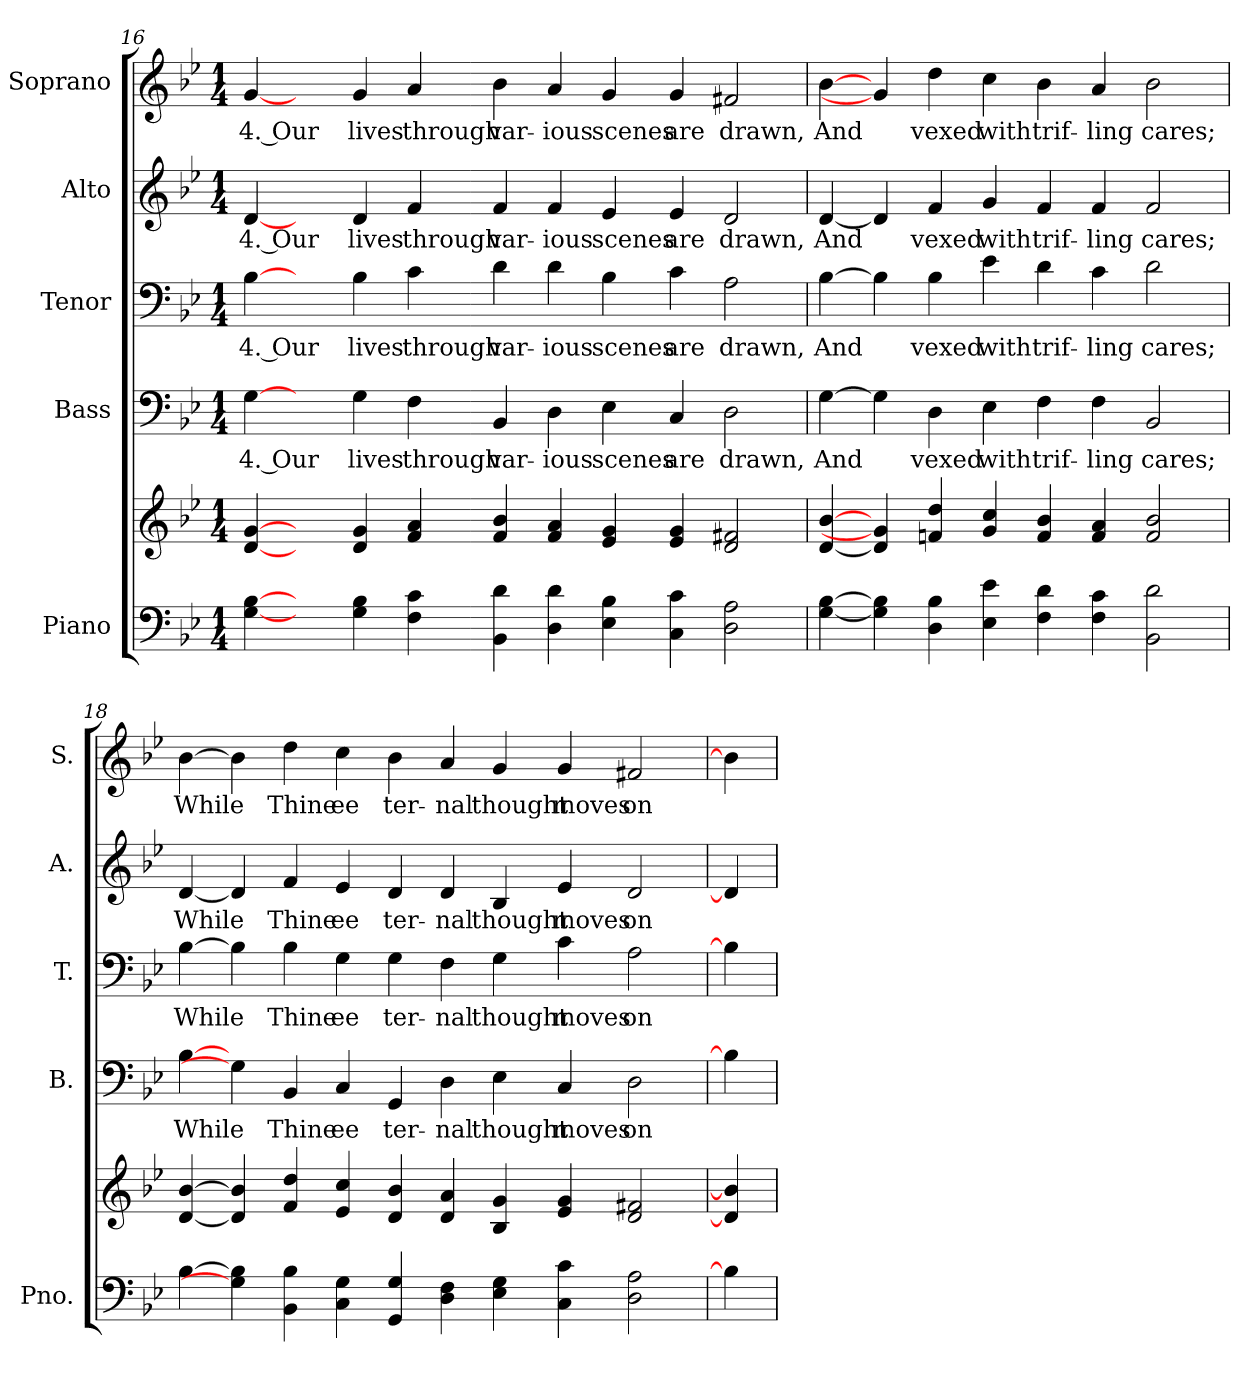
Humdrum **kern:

**kern	**kern	**kern	**text	**kern	**text	**kern	**text	**kern	**text
*part5	*part5	*part4	*part4	*part3	*part3	*part2	*part2	*part1	*part1
*staff6	*staff5	*staff4	*staff4	*staff3	*staff3	*staff2	*staff2	*staff1	*staff1
*I"Piano	*	*I"Bass	*	*I"Tenor	*	*I"Alto	*	*I"Soprano	*
*I'Pno.	*	*I'B.	*	*I'T.	*	*I'A.	*	*I'S.	*
!!LO:PB:g=z
*clefF4	*clefG2	*clefF4	*	*clefF4	*	*clefG2	*	*clefG2	*
*k[b-e-]	*k[b-e-]	*k[b-e-]	*	*k[b-e-]	*	*k[b-e-]	*	*k[b-e-]	*
*B-:	*B-:	*B-:	*	*B-:	*	*B-:	*	*B-:	*
*M1/4	*M1/4	*M1/4	*	*M1/4	*	*M1/4	*	*M1/4	*
=16	=16	=16	=16	=16	=16	=16	=16	=16	=16
!	!	!	!LO:LY:b:color=#000000	!	!	!	!	!	!
!	!	!	!	!	!LO:LY:b:color=#000000	!	!	!	!
!	!	!	!	!	!	!	!LO:LY:b:color=#000000	!	!
!	!	!	!	!	!	!	!	!	!LO:LY:b:color=#000000
[4Gi\ [4B-i	[4di/ [4gi	[4Gi\	4. Our	[4B-i\	4. Our	[4di/	4. Our	[4gi/	4. Our
4ryy	4ryy	4ryy	.	4ryy	.	4ryy	.	4ryy	.
!	!	!	!LO:LY:b:color=#000000	!	!	!	!	!	!
!	!	!	!	!	!LO:LY:b:color=#000000	!	!	!	!
!	!	!	!	!	!	!	!LO:LY:b:color=#000000	!	!
!	!	!	!	!	!	!	!	!	!LO:LY:b:color=#000000
4Gi\ 4B-i	4di/ 4gi	4Gi\	lives	4B-i\	lives	4di/	lives	4gi/	lives
!	!	!	!LO:LY:b:color=#000000	!	!	!	!	!	!
!	!	!	!	!	!LO:LY:b:color=#000000	!	!	!	!
!	!	!	!	!	!	!	!LO:LY:b:color=#000000	!	!
!	!	!	!	!	!	!	!	!	!LO:LY:b:color=#000000
4Fi\ 4ci	4fi/ 4ai	4Fi\	through	4ci\	through	4fi/	through	4ai/	through
!	!	!	!LO:LY:b:color=#000000	!	!	!	!	!	!
!	!	!	!	!	!LO:LY:b:color=#000000	!	!	!	!
!	!	!	!	!	!	!	!LO:LY:b:color=#000000	!	!
!	!	!	!	!	!	!	!	!	!LO:LY:b:color=#000000
4BB-i\ 4di	4fi/ 4b-i	4BB-i/	var-	4di\	var-	4fi/	var-	4b-i\	var-
!	!	!	!LO:LY:b:color=#000000	!	!	!	!	!	!
!	!	!	!	!	!LO:LY:b:color=#000000	!	!	!	!
!	!	!	!	!	!	!	!LO:LY:b:color=#000000	!	!
!	!	!	!	!	!	!	!	!	!LO:LY:b:color=#000000
4Di\ 4di	4fi/ 4ai	4Di\	-ious	4di\	-ious	4fi/	-ious	4ai/	-ious
!	!	!	!LO:LY:b:color=#000000	!	!	!	!	!	!
!	!	!	!	!	!LO:LY:b:color=#000000	!	!	!	!
!	!	!	!	!	!	!	!LO:LY:b:color=#000000	!	!
!	!	!	!	!	!	!	!	!	!LO:LY:b:color=#000000
4E-i\ 4B-i	4e-i/ 4gi	4E-i\	scenes	4B-i\	scenes	4e-i/	scenes	4gi/	scenes
!	!	!	!LO:LY:b:color=#000000	!	!	!	!	!	!
!	!	!	!	!	!LO:LY:b:color=#000000	!	!	!	!
!	!	!	!	!	!	!	!LO:LY:b:color=#000000	!	!
!	!	!	!	!	!	!	!	!	!LO:LY:b:color=#000000
4Ci\ 4ci	4e-i/ 4gi	4Ci/	are	4ci\	are	4e-i/	are	4gi/	are
!	!	!	!LO:LY:b:color=#000000	!	!	!	!	!	!
!	!	!	!	!	!LO:LY:b:color=#000000	!	!	!	!
!	!	!	!	!	!	!	!LO:LY:b:color=#000000	!	!
!	!	!	!	!	!	!	!	!	!LO:LY:b:color=#000000
2Di\ 2Ai	2di/ 2f#Xi	2Di\	drawn,	2Ai\	drawn,	2di/	drawn,	2f#Xi/	drawn,
!!LO:PB:g=z
=17	=17	=17	=17	=17	=17	=17	=17	=17	=17
!	!	!	!LO:LY:b:color=#000000	!	!	!	!	!	!
!	!	!	!	!	!LO:LY:b:color=#000000	!	!	!	!
!	!	!	!	!	!	!	!LO:LY:b:color=#000000	!	!
!	!	!	!	!	!	!	!	!	!LO:LY:b:color=#000000
[4Gi\ [4B-i	[4di/ [4b-i	[4Gi\	And	[4B-i\	And	[4di/	And	[4b-i\	And
4Gi\] 4B-i]	4di/] 4gi]	4Gi\]	.	4B-i\]	.	4di/]	.	4gi/]	.
!	!	!	!LO:LY:b:color=#000000	!	!	!	!	!	!
!	!	!	!	!	!LO:LY:b:color=#000000	!	!	!	!
!	!	!	!	!	!	!	!LO:LY:b:color=#000000	!	!
!	!	!	!	!	!	!	!	!	!LO:LY:b:color=#000000
4Di\ 4B-i	4fni/ 4ddi	4Di\	vexed	4B-i\	vexed	4fi/	vexed	4ddi\	vexed
!	!	!	!LO:LY:b:color=#000000	!	!	!	!	!	!
!	!	!	!	!	!LO:LY:b:color=#000000	!	!	!	!
!	!	!	!	!	!	!	!LO:LY:b:color=#000000	!	!
!	!	!	!	!	!	!	!	!	!LO:LY:b:color=#000000
4E-i\ 4e-i	4gi/ 4cci	4E-i\	with	4e-i\	with	4gi/	with	4cci\	with
!	!	!	!LO:LY:b:color=#000000	!	!	!	!	!	!
!	!	!	!	!	!LO:LY:b:color=#000000	!	!	!	!
!	!	!	!	!	!	!	!LO:LY:b:color=#000000	!	!
!	!	!	!	!	!	!	!	!	!LO:LY:b:color=#000000
4Fi\ 4di	4fi/ 4b-i	4Fi\	trif-	4di\	trif-	4fi/	trif-	4b-i\	trif-
!	!	!	!LO:LY:b:color=#000000	!	!	!	!	!	!
!	!	!	!	!	!LO:LY:b:color=#000000	!	!	!	!
!	!	!	!	!	!	!	!LO:LY:b:color=#000000	!	!
!	!	!	!	!	!	!	!	!	!LO:LY:b:color=#000000
4Fi\ 4ci	4fi/ 4ai	4Fi\	-ling	4ci\	-ling	4fi/	-ling	4ai/	-ling
!	!	!	!LO:LY:b:color=#000000	!	!	!	!	!	!
!	!	!	!	!	!LO:LY:b:color=#000000	!	!	!	!
!	!	!	!	!	!	!	!LO:LY:b:color=#000000	!	!
!	!	!	!	!	!	!	!	!	!LO:LY:b:color=#000000
2BB-i\ 2di	2fi/ 2b-i	2BB-i/	cares;	2di\	cares;	2fi/	cares;	2b-i\	cares;
!!LO:PB:g=z
=18	=18	=18	=18	=18	=18	=18	=18	=18	=18
!	!	!	!LO:LY:b:color=#000000	!	!	!	!	!	!
!	!	!	!	!	!LO:LY:b:color=#000000	!	!	!	!
!	!	!	!	!	!	!	!LO:LY:b:color=#000000	!	!
!	!	!	!	!	!	!	!	!	!LO:LY:b:color=#000000
[4B-i\	[4di/ [4b-i	[4B-i\	While	[4B-i\	While	[4di/	While	[4b-i\	While
4Gi\] 4B-i]	4di/] 4b-i]	4Gi\]	.	4B-i\]	.	4di/]	.	4b-i\]	.
!	!	!	!LO:LY:b:color=#000000	!	!	!	!	!	!
!	!	!	!	!	!LO:LY:b:color=#000000	!	!	!	!
!	!	!	!	!	!	!	!LO:LY:b:color=#000000	!	!
!	!	!	!	!	!	!	!	!	!LO:LY:b:color=#000000
4BB-i\ 4B-i	4fi/ 4ddi	4BB-i/	Thine	4B-i\	Thine	4fi/	Thine	4ddi\	Thine
!	!	!	!LO:LY:b:color=#000000	!	!	!	!	!	!
!	!	!	!	!	!LO:LY:b:color=#000000	!	!	!	!
!	!	!	!	!	!	!	!LO:LY:b:color=#000000	!	!
!	!	!	!	!	!	!	!	!	!LO:LY:b:color=#000000
4Ci\ 4Gi	4e-i/ 4cci	4Ci/	ee	4Gi\	ee	4e-i/	ee	4cci\	ee
!	!	!	!LO:LY:b:color=#000000	!	!	!	!	!	!
!	!	!	!	!	!LO:LY:b:color=#000000	!	!	!	!
!	!	!	!	!	!	!	!LO:LY:b:color=#000000	!	!
!	!	!	!	!	!	!	!	!	!LO:LY:b:color=#000000
4GGi/ 4Gi	4di/ 4b-i	4GGi/	ter-	4Gi\	ter-	4di/	ter-	4b-i\	ter-
!	!	!	!LO:LY:b:color=#000000	!	!	!	!	!	!
!	!	!	!	!	!LO:LY:b:color=#000000	!	!	!	!
!	!	!	!	!	!	!	!LO:LY:b:color=#000000	!	!
!	!	!	!	!	!	!	!	!	!LO:LY:b:color=#000000
4Di\ 4Fi	4di/ 4ai	4Di\	-nal	4Fi\	-nal	4di/	-nal	4ai/	-nal
!	!	!	!LO:LY:b:color=#000000	!	!	!	!	!	!
!	!	!	!	!	!LO:LY:b:color=#000000	!	!	!	!
!	!	!	!	!	!	!	!LO:LY:b:color=#000000	!	!
!	!	!	!	!	!	!	!	!	!LO:LY:b:color=#000000
4E-i\ 4Gi	4B-i/ 4gi	4E-i\	thought	4Gi\	thought	4B-i/	thought	4gi/	thought
!	!	!	!LO:LY:b:color=#000000	!	!	!	!	!	!
!	!	!	!	!	!LO:LY:b:color=#000000	!	!	!	!
!	!	!	!	!	!	!	!LO:LY:b:color=#000000	!	!
!	!	!	!	!	!	!	!	!	!LO:LY:b:color=#000000
4Ci\ 4ci	4e-i/ 4gi	4Ci/	moves	4ci\	moves	4e-i/	moves	4gi/	moves
!	!	!	!LO:LY:b:color=#000000	!	!	!	!	!	!
!	!	!	!	!	!LO:LY:b:color=#000000	!	!	!	!
!	!	!	!	!	!	!	!LO:LY:b:color=#000000	!	!
!	!	!	!	!	!	!	!	!	!LO:LY:b:color=#000000
2Di\ 2Ai	2di/ 2f#Xi	2Di\	on	2Ai\	on	2di/	on	2f#Xi/	on
=19	=19	=19	=19	=19	=19	=19	=19	=19	=19
4B-i\]	4di/] 4b-i]	4B-i\]	.	4B-i\]	.	4di/]	.	4b-i\]	.
=	=	=	=	=	=	=	=	=	=
*-	*-	*-	*-	*-	*-	*-	*-	*-	*-
